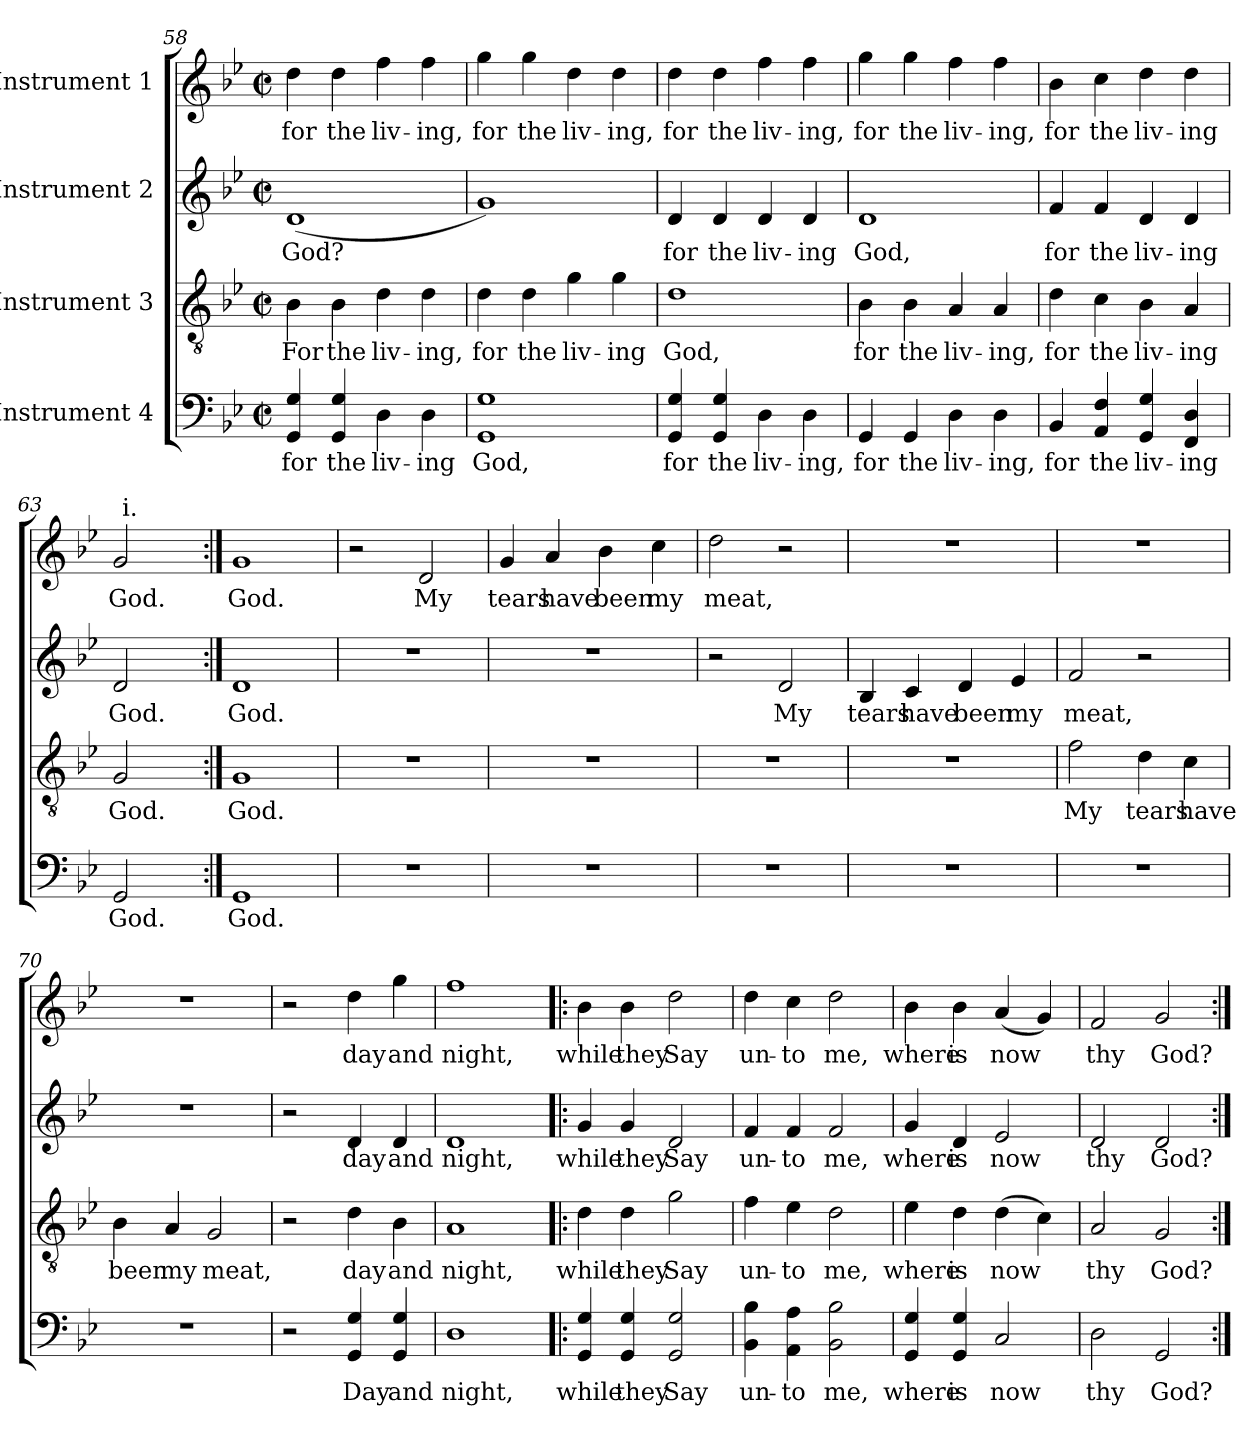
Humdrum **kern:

**kern	**text	**kern	**text	**kern	**text	**kern	**text
*part4	*part4	*part3	*part3	*part2	*part2	*part1	*part1
*staff4	*staff4	*staff3	*staff3	*staff2	*staff2	*staff1	*staff1
*I"Instrument 4	*	*I"Instrument 3	*	*I"Instrument 2	*	*I"Instrument 1	*
*clefF4	*	*clefGv2	*	*clefG2	*	*clefG2	*
*k[b-e-]	*	*k[b-e-]	*	*k[b-e-]	*	*k[b-e-]	*
*B-:	*	*B-:	*	*B-:	*	*B-:	*
*M2/2	*	*M2/2	*	*M2/2	*	*M2/2	*
*met(c|)	*	*met(c|)	*	*met(c|)	*	*met(c|)	*
=58	=58	=58	=58	=58	=58	=58	=58
!	!LO:LY:b:cj	!	!LO:LY:b:cj	!	!LO:LY:b	!	!LO:LY:b:cj
4G/ 4GG/	for	4B-\	For	(<1d	God?	4dd\	for
!	!LO:LY:b:cj	!	!LO:LY:b:cj	!	!	!	!LO:LY:b:cj
4G/ 4GG/	the	4B-\	the	.	.	4dd\	the
!	!LO:LY:b	!	!LO:LY:b	!	!	!	!LO:LY:b
4D\	liv-	4d\	liv-	.	.	4ff\	liv-
!	!LO:LY:b:rj	!	!LO:LY:b:cj	!	!	!	!LO:LY:b:cj
4D\	-ing	4d\	-ing,	.	.	4ff\	-ing,
=59	=59	=59	=59	=59	=59	=59	=59
!	!LO:LY:b:cj	!	!LO:LY:b:cj	!	!	!	!LO:LY:b:cj
1G 1GG	God,	4d\	for	1g)	.	4gg\	for
!	!	!	!LO:LY:b:cj	!	!	!	!LO:LY:b:cj
.	.	4d\	the	.	.	4gg\	the
!	!	!	!LO:LY:b	!	!	!	!LO:LY:b
.	.	4g\	liv-	.	.	4dd\	liv-
!	!	!	!LO:LY:b:rj	!	!	!	!LO:LY:b:cj
.	.	4g\	-ing	.	.	4dd\	-ing,
=60	=60	=60	=60	=60	=60	=60	=60
!	!LO:LY:b:cj	!	!LO:LY:b:cj	!	!LO:LY:b:cj	!	!LO:LY:b:cj
4G/ 4GG/	for	1d	God,	4d/	for	4dd\	for
!	!LO:LY:b:cj	!	!	!	!LO:LY:b:cj	!	!LO:LY:b:cj
4G/ 4GG/	the	.	.	4d/	the	4dd\	the
!	!LO:LY:b	!	!	!	!LO:LY:b	!	!LO:LY:b
4D\	liv-	.	.	4d/	liv-	4ff\	liv-
!	!LO:LY:b:cj	!	!	!	!LO:LY:b:rj	!	!LO:LY:b:cj
4D\	-ing,	.	.	4d/	-ing	4ff\	-ing,
=61	=61	=61	=61	=61	=61	=61	=61
!	!LO:LY:b:cj	!	!LO:LY:b:cj	!	!LO:LY:b:cj	!	!LO:LY:b:cj
4GG/	for	4B-\	for	1d	God,	4gg\	for
!	!LO:LY:b:cj	!	!LO:LY:b:cj	!	!	!	!LO:LY:b:cj
4GG/	the	4B-\	the	.	.	4gg\	the
!	!LO:LY:b	!	!LO:LY:b	!	!	!	!LO:LY:b
4D\	liv-	4A/	liv-	.	.	4ff\	liv-
!	!LO:LY:b:cj	!	!LO:LY:b:cj	!	!	!	!LO:LY:b:cj
4D\	-ing,	4A/	-ing,	.	.	4ff\	-ing,
=62	=62	=62	=62	=62	=62	=62	=62
!	!LO:LY:b:cj	!	!LO:LY:b:cj	!	!LO:LY:b:cj	!	!LO:LY:b:cj
4BB-/	for	4d\	for	4f/	for	4b-\	for
!	!LO:LY:b:cj	!	!LO:LY:b:cj	!	!LO:LY:b:cj	!	!LO:LY:b:cj
4F/ 4AA/	the	4c\	the	4f/	the	4cc\	the
!	!LO:LY:b	!	!LO:LY:b	!	!LO:LY:b	!	!LO:LY:b
4G/ 4GG/	liv-	4B-\	liv-	4d/	liv-	4dd\	liv-
!	!LO:LY:b:rj	!	!LO:LY:b:rj	!	!LO:LY:b:rj	!	!LO:LY:b:rj
4D/ 4FF/	-ing	4A/	-ing	4d/	-ing	4dd\	-ing
=63	=63	=63	=63	=63	=63	=63	=63
!	!LO:LY:b:cj	!	!LO:LY:b:cj	!	!LO:LY:b:cj	!	!LO:LY:b:cj
*	*	*	*	*	*	*^	*
2GG/	God.	2G/	God.	2d/	God.	2g/	64ryy	God.
!	!	!	!	!	!	!	!LO:TX:a:t=i.	!
.	.	.	.	.	.	.	4ryy	.
.	.	.	.	.	.	.	8...ryy	.
=64:|!	=64:|!	=64:|!	=64:|!	=64:|!	=64:|!	=64:|!	=64:|!	=64:|!
!	!LO:LY:b:cj	!	!LO:LY:b:cj	!	!LO:LY:b:cj	!	!	!LO:LY:b:cj
*	*	*	*	*	*	*v	*v	*
1GG	God.	1G	God.	1d	God.	1g	God.
!!LO:PB:g=z
=65	=65	=65	=65	=65	=65	=65	=65
1r	.	1r	.	1r	.	2r	.
!	!	!	!	!	!	!	!LO:LY:b:cj
.	.	.	.	.	.	2d/	My
=66	=66	=66	=66	=66	=66	=66	=66
!	!	!	!	!	!	!	!LO:LY:b:cj
1r	.	1r	.	1r	.	4g/	tears
!	!	!	!	!	!	!	!LO:LY:b:cj
.	.	.	.	.	.	4a/	have
!	!	!	!	!	!	!	!LO:LY:b:cj
.	.	.	.	.	.	4b-\	been
!	!	!	!	!	!	!	!LO:LY:b:cj
.	.	.	.	.	.	4cc\	my
=67	=67	=67	=67	=67	=67	=67	=67
!	!	!	!	!	!	!	!LO:LY:b:cj
1r	.	1r	.	2r	.	2dd\	meat,
!	!	!	!	!	!LO:LY:b:cj	!	!
.	.	.	.	2d/	My	2r	.
=68	=68	=68	=68	=68	=68	=68	=68
!	!	!	!	!	!LO:LY:b:cj	!	!
1r	.	1r	.	4B-/	tears	1r	.
!	!	!	!	!	!LO:LY:b:cj	!	!
.	.	.	.	4c/	have	.	.
!	!	!	!	!	!LO:LY:b:cj	!	!
.	.	.	.	4d/	been	.	.
!	!	!	!	!	!LO:LY:b:cj	!	!
.	.	.	.	4e-/	my	.	.
=69	=69	=69	=69	=69	=69	=69	=69
!	!	!	!LO:LY:b:cj	!	!LO:LY:b:cj	!	!
1r	.	2f\	My	2f/	meat,	1r	.
!	!	!	!LO:LY:b:cj	!	!	!	!
.	.	4d\	tears	2r	.	.	.
!	!	!	!LO:LY:b:cj	!	!	!	!
.	.	4c\	have	.	.	.	.
=70	=70	=70	=70	=70	=70	=70	=70
!	!	!	!LO:LY:b:cj	!	!	!	!
1r	.	4B-\	been	1r	.	1r	.
!	!	!	!LO:LY:b:cj	!	!	!	!
.	.	4A/	my	.	.	.	.
!	!	!	!LO:LY:b:cj	!	!	!	!
.	.	2G/	meat,	.	.	.	.
=71	=71	=71	=71	=71	=71	=71	=71
2r	.	2r	.	2r	.	2r	.
!	!LO:LY:b:cj	!	!LO:LY:b:cj	!	!LO:LY:b:cj	!	!LO:LY:b:cj
4G/ 4GG/	Day	4d\	day	4d/	day	4dd\	day
!	!LO:LY:b:cj	!	!LO:LY:b:cj	!	!LO:LY:b:cj	!	!LO:LY:b:cj
4G/ 4GG/	and	4B-\	and	4d/	and	4gg\	and
=72	=72	=72	=72	=72	=72	=72	=72
!	!LO:LY:b:cj	!	!LO:LY:b:cj	!	!LO:LY:b:cj	!	!LO:LY:b:cj
1D	night,	1A	night,	1d	night,	1ff	night,
!!LO:LB:g=z
=73!|:	=73!|:	=73!|:	=73!|:	=73!|:	=73!|:	=73!|:	=73!|:
!	!LO:LY:b:cj	!	!LO:LY:b:cj	!	!LO:LY:b:cj	!	!LO:LY:b:cj
4G/ 4GG/	while	4d\	while	4g/	while	4b-\	while
!	!LO:LY:b:cj	!	!LO:LY:b:cj	!	!LO:LY:b:cj	!	!LO:LY:b:cj
4G/ 4GG/	they	4d\	they	4g/	they	4b-\	they
!	!LO:LY:b:cj	!	!LO:LY:b:cj	!	!LO:LY:b:cj	!	!LO:LY:b:cj
2G/ 2GG/	Say	2g\	Say	2d/	Say	2dd\	Say
=74	=74	=74	=74	=74	=74	=74	=74
!	!LO:LY:b	!	!LO:LY:b	!	!LO:LY:b	!	!LO:LY:b
4B-\ 4BB-\	un-	4f\	un-	4f/	un-	4dd\	un-
!	!LO:LY:b:rj	!	!LO:LY:b:rj	!	!LO:LY:b:rj	!	!LO:LY:b:rj
4A\ 4AA\	-to	4e-\	-to	4f/	-to	4cc\	-to
!	!LO:LY:b:cj	!	!LO:LY:b:cj	!	!LO:LY:b:cj	!	!LO:LY:b:cj
2B-\ 2BB-\	me,	2d\	me,	2f/	me,	2dd\	me,
=75	=75	=75	=75	=75	=75	=75	=75
!	!LO:LY:b:cj	!	!LO:LY:b:cj	!	!LO:LY:b:cj	!	!LO:LY:b:cj
4G/ 4GG/	where	4e-\	where	4g/	where	4b-\	where
!	!LO:LY:b:cj	!	!LO:LY:b:cj	!	!LO:LY:b:cj	!	!LO:LY:b:cj
4G/ 4GG/	is	4d\	is	4d/	is	4b-\	is
!	!LO:LY:b:cj	!	!LO:LY:b	!	!LO:LY:b:cj	!	!LO:LY:b
2C/	now	(>4d\	now	2e-/	now	(<4a/	now
.	.	4c\)	.	.	.	4g/)	.
=76	=76	=76	=76	=76	=76	=76	=76
!	!LO:LY:b:cj	!	!LO:LY:b:cj	!	!LO:LY:b:cj	!	!LO:LY:b:cj
2D\	thy	2A/	thy	2d/	thy	2f/	thy
!	!LO:LY:b:cj	!	!LO:LY:b:cj	!	!LO:LY:b:cj	!	!LO:LY:b:cj
2GG/	God?	2G/	God?	2d/	God?	2g/	God?
=:|!	=:|!	=:|!	=:|!	=:|!	=:|!	=:|!	=:|!
*-	*-	*-	*-	*-	*-	*-	*-
